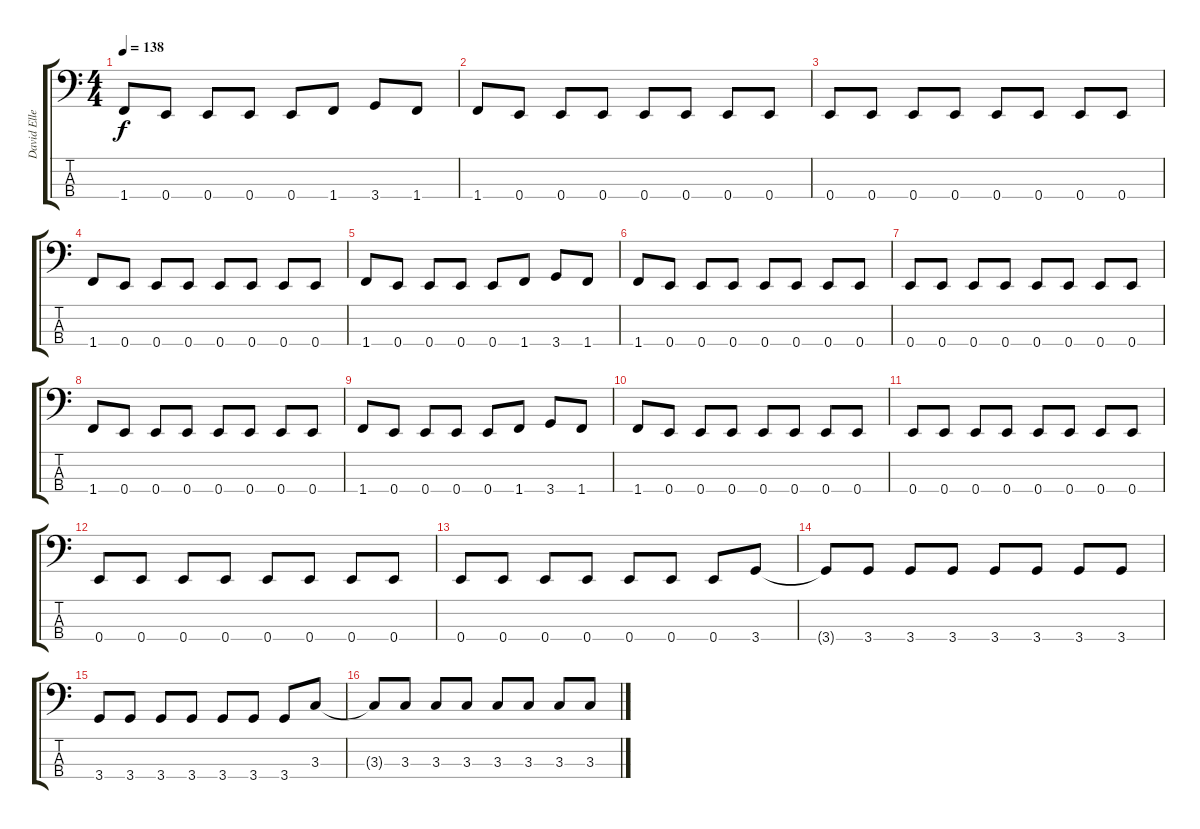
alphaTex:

\track ("David Ellefson (Bass)" "David Elle") {instrument electricbasspick}
\staff {score tabs}
\tuning (G2 D2 A1 E1) {hide}
\ts (4 4)
\tempo 138
\clef f4
\ks c
1.4.8{dy f} 0.4.8 0.4.8 0.4.8 0.4.8 1.4.8 3.4.8 1.4.8 |
1.4.8 0.4.8 0.4.8 0.4.8 0.4.8 0.4.8 0.4.8 0.4.8 |
0.4.8 0.4.8 0.4.8 0.4.8 0.4.8 0.4.8 0.4.8 0.4.8 |
1.4.8 0.4.8 0.4.8 0.4.8 0.4.8 0.4.8 0.4.8 0.4.8 |
1.4.8 0.4.8 0.4.8 0.4.8 0.4.8 1.4.8 3.4.8 1.4.8 |
1.4.8 0.4.8 0.4.8 0.4.8 0.4.8 0.4.8 0.4.8 0.4.8 |
0.4.8 0.4.8 0.4.8 0.4.8 0.4.8 0.4.8 0.4.8 0.4.8 |
1.4.8 0.4.8 0.4.8 0.4.8 0.4.8 0.4.8 0.4.8 0.4.8 |
1.4.8 0.4.8 0.4.8 0.4.8 0.4.8 1.4.8 3.4.8 1.4.8 |
1.4.8 0.4.8 0.4.8 0.4.8 0.4.8 0.4.8 0.4.8 0.4.8 |
0.4.8 0.4.8 0.4.8 0.4.8 0.4.8 0.4.8 0.4.8 0.4.8 |
0.4.8 0.4.8 0.4.8 0.4.8 0.4.8 0.4.8 0.4.8 0.4.8 |
0.4.8 0.4.8 0.4.8 0.4.8 0.4.8 0.4.8 0.4.8 3.4.8 |
3.4{t}.8 3.4.8 3.4.8 3.4.8 3.4.8 3.4.8 3.4.8 3.4.8 |
3.4.8 3.4.8 3.4.8 3.4.8 3.4.8 3.4.8 3.4.8 3.3.8 |
3.3{t}.8 3.3.8 3.3.8 3.3.8 3.3.8 3.3.8 3.3.8 3.3.8
